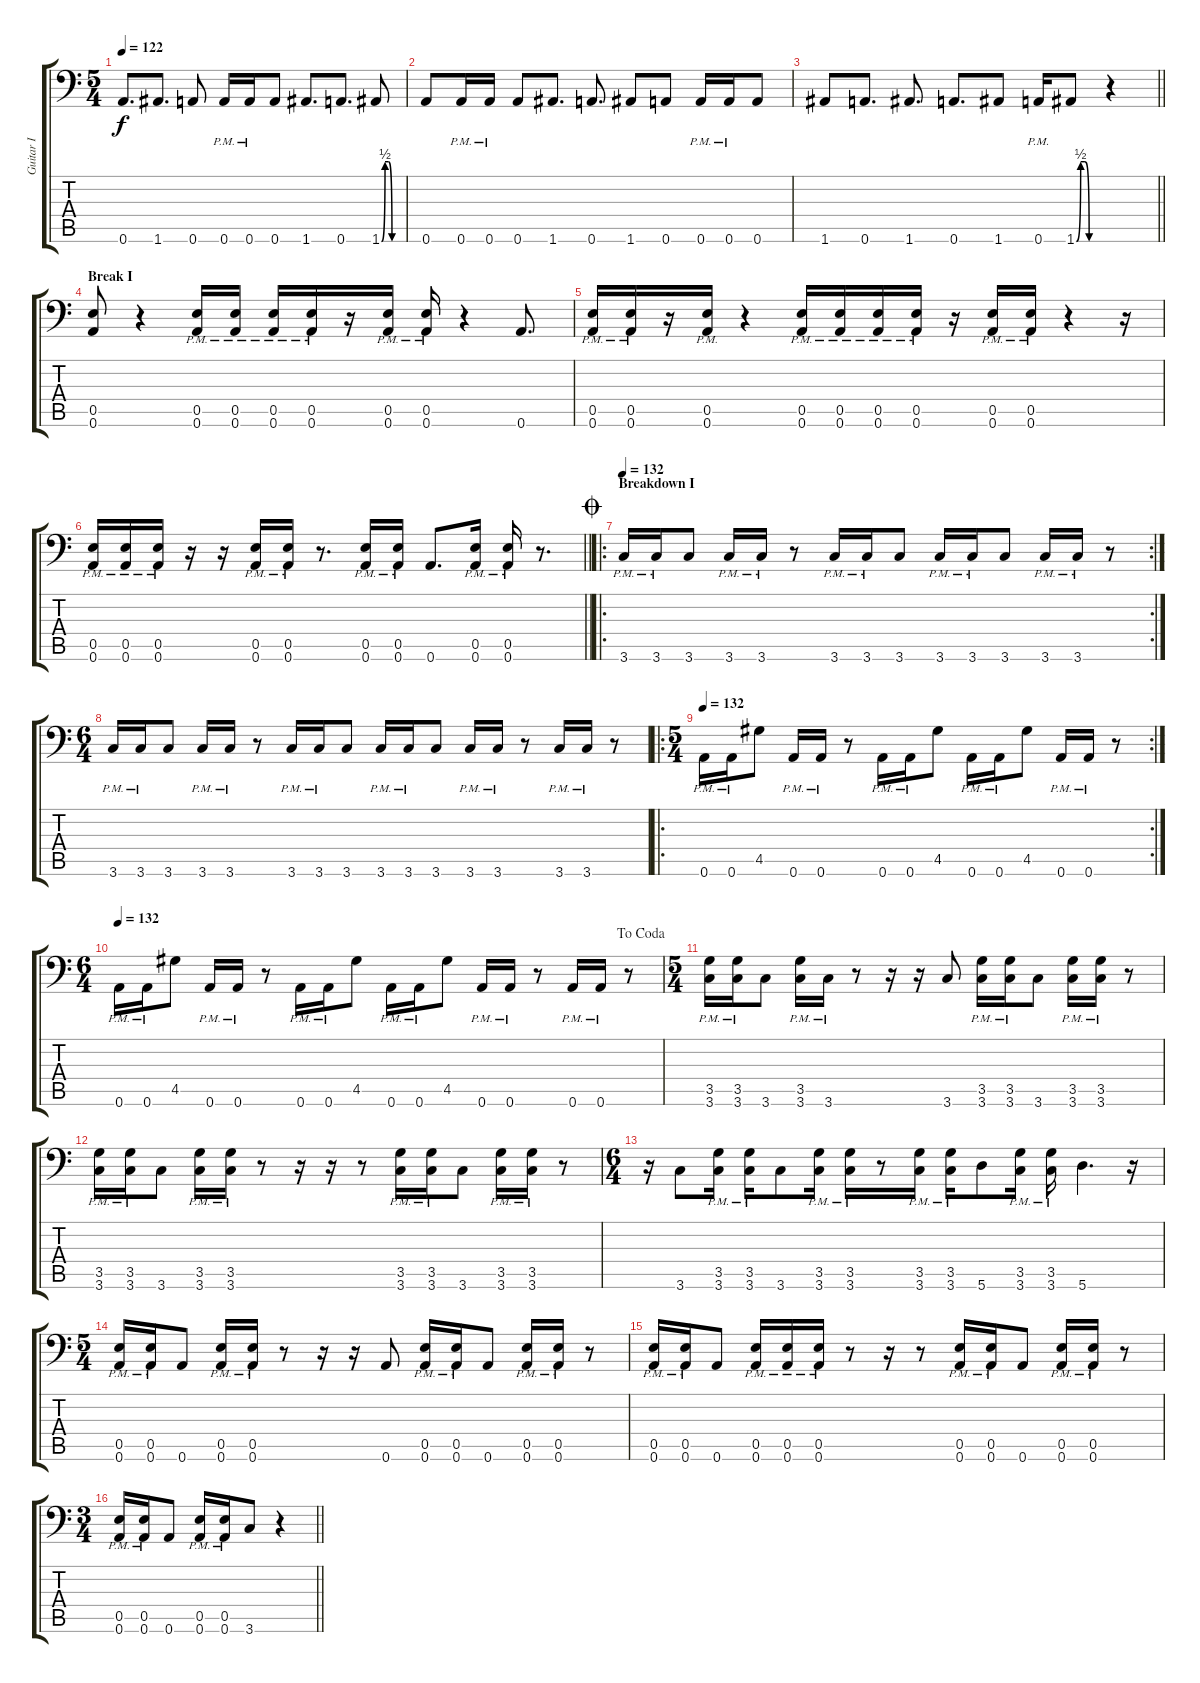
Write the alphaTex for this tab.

\track ("Guitar I" "Guitar I") {instrument distortionguitar}
\staff {score tabs}
\tuning (B3 Gb3 D3 A2 E2 A1) {hide}
\ts (5 4)
\tempo 122
\clef f4
\ks c
0.6.8{d dy f} 1.6.8{d} 0.6.8 0.6{pm}.16 0.6{pm}.16 0.6.8 1.6.8{d} 0.6.8{d} 1.6{be (custom 0 0 10 2 20 2 30 0 60 0)}.8 |
0.6.8 0.6{pm}.16 0.6{pm}.16 0.6.8 1.6.8{d} 0.6.8{d} 1.6.8 0.6.8 0.6{pm}.16 0.6{pm}.16 0.6.8 |
\barLineRight lightlight
1.6.8 0.6.8{d} 1.6.8{d} 0.6.8{d} 1.6.8 0.6{pm}.16 1.6{be (custom 0 0 10 2 20 2 30 0 60 0)}.8 r.4 |
\section ("" "Break I")
(0.5 0.6).8 r.4 (0.5{pm} 0.6{pm}).16 (0.5{pm} 0.6{pm}).16 (0.5{pm} 0.6{pm}).16 (0.5{pm} 0.6{pm}).16 r.16 (0.5{pm} 0.6{pm}).16 (0.5{pm} 0.6{pm}).16 r.4 0.6.8{d} |
(0.5{pm} 0.6{pm}).16 (0.5{pm} 0.6{pm}).16 r.16 (0.5{pm} 0.6{pm}).16 r.4 (0.5{pm} 0.6{pm}).16 (0.5{pm} 0.6{pm}).16 (0.5{pm} 0.6{pm}).16 (0.5{pm} 0.6{pm}).16 r.16 (0.5{pm} 0.6{pm}).16 (0.5{pm} 0.6{pm}).16 r.4 r.16 |
\barLineRight lightlight
(0.5{pm} 0.6{pm}).16 (0.5{pm} 0.6{pm}).16 (0.5{pm} 0.6{pm}).16 r.16 r.16 (0.5{pm} 0.6{pm}).16 (0.5{pm} 0.6{pm}).16 r.8{d} (0.5{pm} 0.6{pm}).16 (0.5{pm} 0.6{pm}).16 0.6.8{d} (0.5{pm} 0.6{pm}).16 (0.5{pm} 0.6{pm}).16 r.8{d} |
\ro
\rc 2
\section ("" "Breakdown I")
\jump coda
\tempo 132
3.6{pm}.16 3.6{pm}.16 3.6.8 3.6{pm}.16 3.6{pm}.16 r.8 3.6{pm}.16 3.6{pm}.16 3.6.8 3.6{pm}.16 3.6{pm}.16 3.6.8 3.6{pm}.16 3.6{pm}.16 r.8 |
\ts (6 4)
3.6{pm}.16 3.6{pm}.16 3.6.8 3.6{pm}.16 3.6{pm}.16 r.8 3.6{pm}.16 3.6{pm}.16 3.6.8 3.6{pm}.16 3.6{pm}.16 3.6.8 3.6{pm}.16 3.6{pm}.16 r.8 3.6{pm}.16 3.6{pm}.16 r.8 |
\ro
\rc 2
\ts (5 4)
\tempo 132
0.6{pm}.16 0.6{pm}.16 4.5.8 0.6{pm}.16 0.6{pm}.16 r.8 0.6{pm}.16 0.6{pm}.16 4.5.8 0.6{pm}.16 0.6{pm}.16 4.5.8 0.6{pm}.16 0.6{pm}.16 r.8 |
\ts (6 4)
\jump dacoda
\tempo 132
0.6{pm}.16 0.6{pm}.16 4.5.8 0.6{pm}.16 0.6{pm}.16 r.8 0.6{pm}.16 0.6{pm}.16 4.5.8 0.6{pm}.16 0.6{pm}.16 4.5.8 0.6{pm}.16 0.6{pm}.16 r.8 0.6{pm}.16 0.6{pm}.16 r.8 |
\ts (5 4)
(3.5{pm} 3.6{pm}).16 (3.5{pm} 3.6{pm}).16 3.6.8 (3.5{pm} 3.6{pm}).16 3.6{pm}.16 r.8 r.16 r.16 3.6.8 (3.5{pm} 3.6{pm}).16 (3.5{pm} 3.6{pm}).16 3.6.8 (3.5{pm} 3.6{pm}).16 (3.5{pm} 3.6{pm}).16 r.8 |
(3.5{pm} 3.6{pm}).16 (3.5{pm} 3.6{pm}).16 3.6.8 (3.5{pm} 3.6{pm}).16 (3.5{pm} 3.6{pm}).16 r.8 r.16 r.16 r.8 (3.5{pm} 3.6{pm}).16 (3.5{pm} 3.6{pm}).16 3.6.8 (3.5{pm} 3.6{pm}).16 (3.5{pm} 3.6{pm}).16 r.8 |
\ts (6 4)
r.16 3.6.8 (3.5{pm} 3.6{pm}).16 (3.5{pm} 3.6{pm}).16 3.6.8 (3.5{pm} 3.6{pm}).16 (3.5{pm} 3.6{pm}).16 r.8 (3.5{pm} 3.6{pm}).16 (3.5{pm} 3.6{pm}).16 5.6.8 (3.5{pm} 3.6{pm}).16 (3.5{pm} 3.6{pm}).16 5.6.4{d} r.16 |
\ts (5 4)
(0.5{pm} 0.6{pm}).16 (0.5{pm} 0.6{pm}).16 0.6.8 (0.5{pm} 0.6{pm}).16 (0.5{pm} 0.6{pm}).16 r.8 r.16 r.16 0.6.8 (0.5{pm} 0.6{pm}).16 (0.5{pm} 0.6{pm}).16 0.6.8 (0.5{pm} 0.6{pm}).16 (0.5{pm} 0.6{pm}).16 r.8 |
(0.5{pm} 0.6{pm}).16 (0.5{pm} 0.6{pm}).16 0.6.8 (0.5{pm} 0.6{pm}).16 (0.5{pm} 0.6{pm}).16 (0.5{pm} 0.6{pm}).16 r.8 r.16 r.8 (0.5{pm} 0.6{pm}).16 (0.5{pm} 0.6{pm}).16 0.6.8 (0.5{pm} 0.6{pm}).16 (0.5{pm} 0.6{pm}).16 r.8 |
\ts (3 4)
\barLineRight lightlight
(0.5{pm} 0.6{pm}).16 (0.5{pm} 0.6{pm}).16 0.6.8 (0.5{pm} 0.6{pm}).16 (0.5{pm} 0.6{pm}).16 3.6.8 r.4
